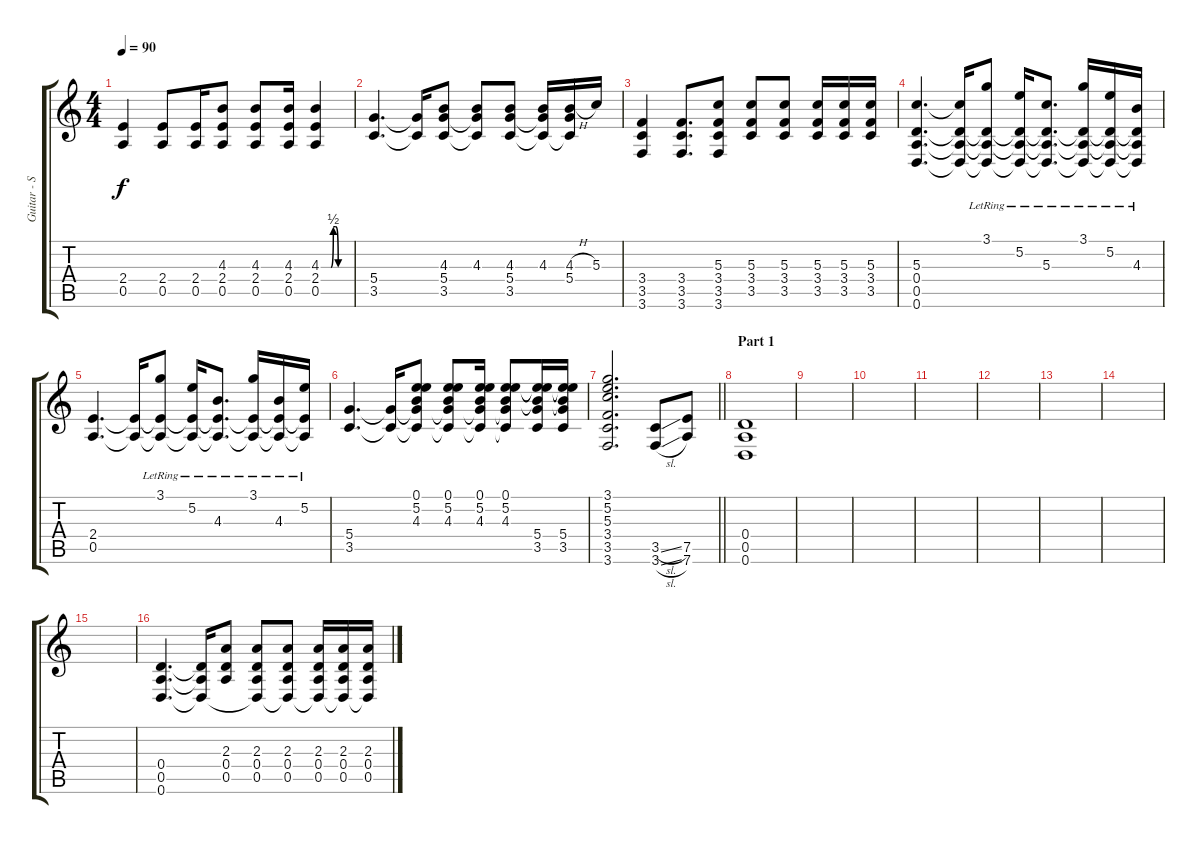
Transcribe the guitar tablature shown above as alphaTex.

\track ("Guitar - Simon Neil" "Guitar - S") {instrument electricguitarclean}
\staff {score tabs}
\tuning (E4 B3 G3 D3 A2 D2) {hide}
\ts (4 4)
\tempo 90
\clef g2
\ks c
(2.4 0.5).4{dy f} (2.4 0.5).8 (2.4 0.5).16 (4.3 2.4 0.5).8 (4.3 2.4 0.5).8 (4.3 2.4 0.5).16 (4.3{be (custom 0 0 10 0 20 0 25 2 30 2 35 0 60 0)} 2.4 0.5).4 |
(5.4 3.5).4{d} (5.4{t} 3.5{t}).16 (4.3 5.4 3.5).8 (4.3 5.4{t} 3.5{t}).8 (4.3 5.4 3.5).8 (4.3 5.4{t} 3.5{t}).16 (4.3{h} 5.4 3.5{t}).16 5.3.16 |
(3.4 3.5 3.6).4 (3.4 3.5 3.6).8{d} (5.3 3.4 3.5 3.6).8 (5.3 3.4 3.5).8 (5.3 3.4 3.5).8 (5.3 3.4 3.5).16 (5.3 3.4 3.5).16 (5.3 3.4 3.5).16 |
(5.3 0.4 0.5 0.6).4{d} (5.3{t} 0.4{t} 0.5{t} 0.6{t}).16 (3.1{lr} 0.4{t} 0.5{t} 0.6{t}).8 (5.2{lr} 0.4{t} 0.5{t} 0.6{t}).16 (5.3{lr} 0.4{t} 0.5{t} 0.6{t}).8{d} (3.1{lr} 0.4{t} 0.5{t} 0.6{t}).16 (5.2{lr} 0.4{t} 0.5{t} 0.6{t}).16 (4.3{lr} 0.4{t} 0.5{t} 0.6{t}).16 |
(2.4 0.5).4{d} (2.4{t} 0.5{t}).16 (3.1{lr} 2.4{t} 0.5{t}).8 (5.2{lr} 2.4{t} 0.5{t}).16 (4.3{lr} 2.4{t} 0.5{t}).8{d} (3.1{lr} 2.4{t} 0.5{t}).16 (4.3{lr} 2.4{t} 0.5{t}).16 (5.2{lr} 2.4{t} 0.5{t}).16 |
(5.4 3.5).4{d} (5.4{t} 3.5{t}).16 (0.1 5.2 4.3 5.4{t} 3.5{t}).8 (0.1 5.2 4.3 5.4{t} 3.5{t}).8 (0.1 5.2 4.3 5.4{t} 3.5{t}).16 (0.1 5.2 4.3 5.4{t} 3.5{t}).8 (0.1{t} 5.2{t} 4.3{t} 5.4 3.5).16 (0.1{t} 5.2{t} 4.3{t} 5.4 3.5).16 |
\barLineRight lightlight
(3.1 5.2 5.3 3.4 3.5 3.6).2{d} (3.5{sl} 3.6{sl}).8 (7.5 7.6).8 |
\section ("" "Part 1")
(0.4 0.5 0.6).1 |
|
|
|
|
|
|
|
(0.4 0.5 0.6).4{d} (0.4{t} 0.5{t} 0.6{t}).16 (2.3 0.4 0.5).8 (2.3 0.4 0.5 0.6{t}).8 (2.3 0.4 0.5 0.6{t}).8 (2.3 0.4 0.5 0.6{t}).16 (2.3 0.4 0.5 0.6{t}).16 (2.3 0.4 0.5 0.6{t}).16
